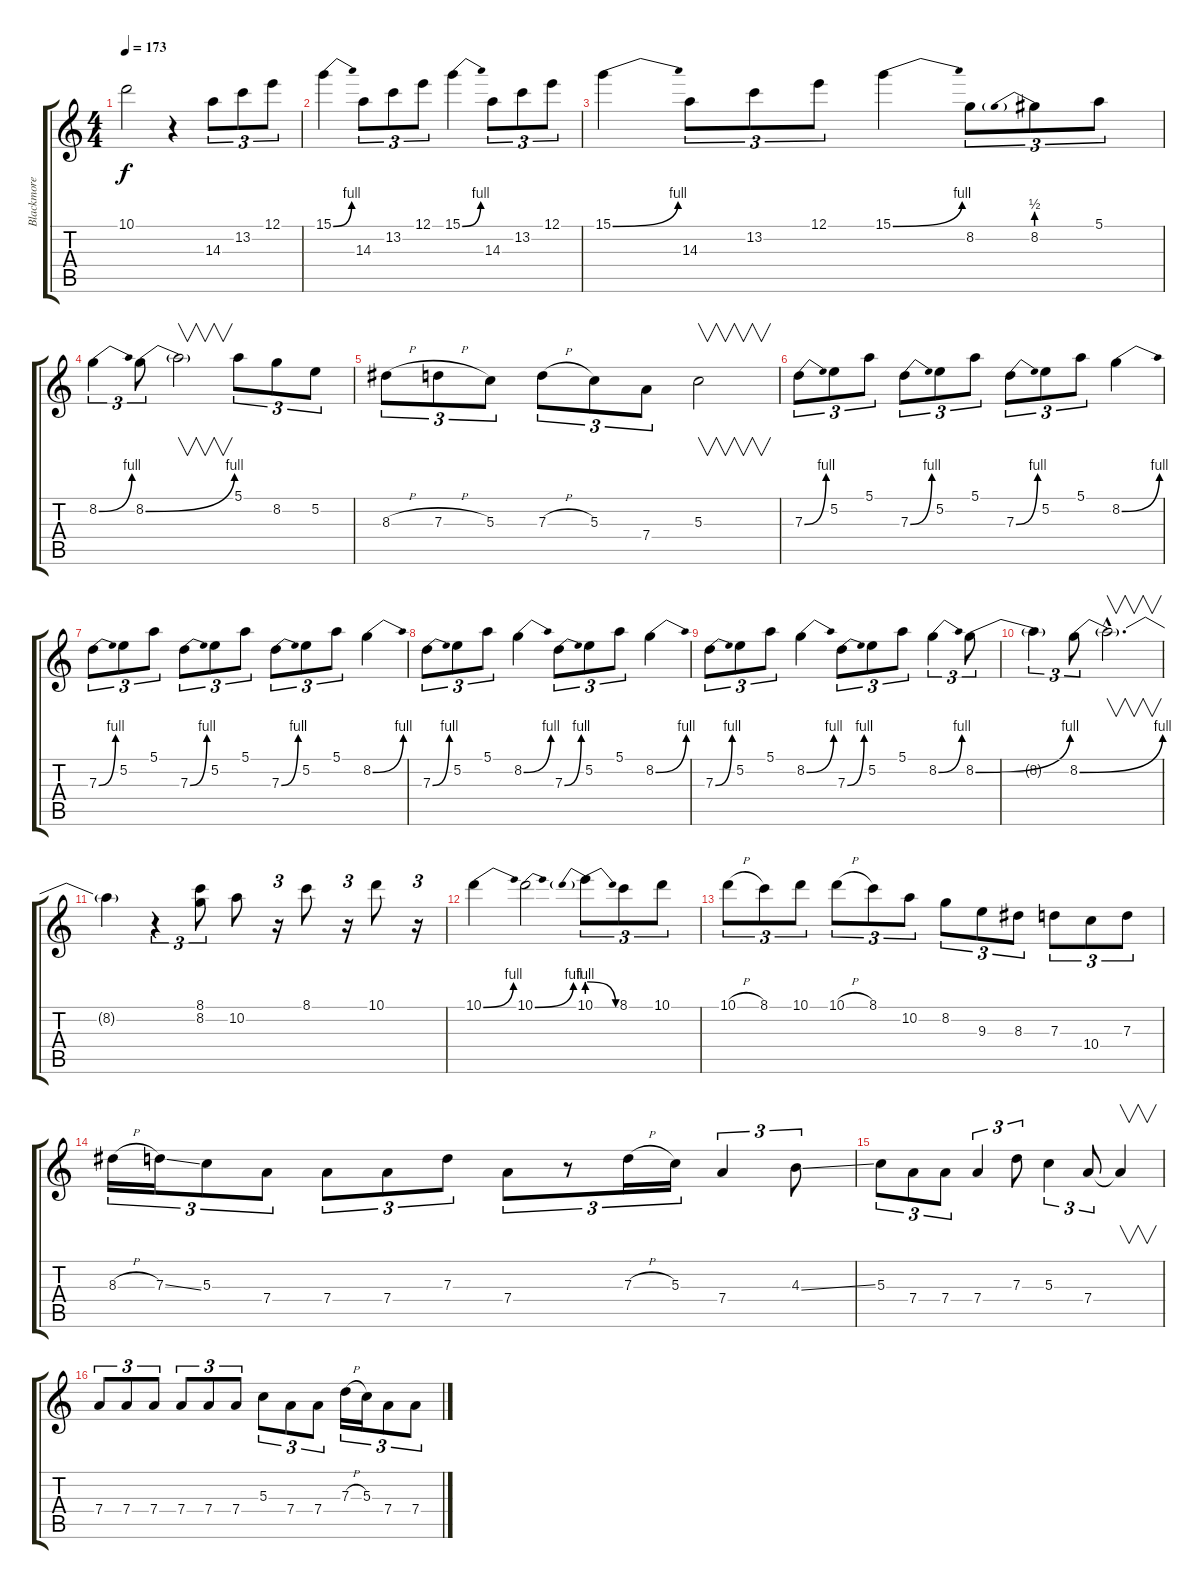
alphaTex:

\track ("Blackmore" "Blackmore") {instrument overdrivenguitar}
\staff {score tabs}
\tuning (E4 B3 G3 D3 A2 E2) {hide}
\ts (4 4)
\tempo 173
\clef g2
\ks c
10.1{t}.2{dy f} r.4 14.3.8{tu (3 2)} 13.2.8{tu (3 2)} 12.1.8{tu (3 2)} |
15.1{be (bend 0 0 60 4)}.4 14.3.8{tu (3 2)} 13.2.8{tu (3 2)} 12.1.8{tu (3 2)} 15.1{be (bend 0 0 60 4)}.4 14.3.8{tu (3 2)} 13.2.8{tu (3 2)} 12.1.8{tu (3 2)} |
15.1{be (bend 0 0 60 4)}.4 14.3.8{tu (3 2)} 13.2.8{tu (3 2)} 12.1.8{tu (3 2)} 15.1{be (bend 0 0 60 4)}.4 8.2.8{tu (3 2)} 8.2{be (prebend 0 2 60 2)}.8{tu (3 2)} 5.1.8{tu (3 2)} |
8.2{be (bend 0 0 60 4)}.4{tu (3 2)} 8.2{be (bend 0 0 60 4)}.8{tu (3 2)} 8.2{t}.2{v} 5.1.8{tu (3 2)} 8.2.8{tu (3 2)} 5.2.8{tu (3 2)} |
8.3{h}.8{tu (3 2)} 7.3{h}.8{tu (3 2)} 5.3.8{tu (3 2)} 7.3{h}.8{tu (3 2)} 5.3.8{tu (3 2)} 7.4.8{tu (3 2)} 5.3.2{v} |
7.3{be (bend 0 0 60 4)}.8{tu (3 2)} 5.2.8{tu (3 2)} 5.1.8{tu (3 2)} 7.3{be (bend 0 0 60 4)}.8{tu (3 2)} 5.2.8{tu (3 2)} 5.1.8{tu (3 2)} 7.3{be (bend 0 0 60 4)}.8{tu (3 2)} 5.2.8{tu (3 2)} 5.1.8{tu (3 2)} 8.2{be (bend 0 0 60 4)}.4 |
7.3{be (bend 0 0 60 4)}.8{tu (3 2)} 5.2.8{tu (3 2)} 5.1.8{tu (3 2)} 7.3{be (bend 0 0 60 4)}.8{tu (3 2)} 5.2.8{tu (3 2)} 5.1.8{tu (3 2)} 7.3{be (bend 0 0 60 4)}.8{tu (3 2)} 5.2.8{tu (3 2)} 5.1.8{tu (3 2)} 8.2{be (bend 0 0 60 4)}.4 |
7.3{be (bend 0 0 60 4)}.8{tu (3 2)} 5.2.8{tu (3 2)} 5.1.8{tu (3 2)} 8.2{be (bend 0 0 60 4)}.4 7.3{be (bend 0 0 60 4)}.8{tu (3 2)} 5.2.8{tu (3 2)} 5.1.8{tu (3 2)} 8.2{be (bend 0 0 60 4)}.4 |
7.3{be (bend 0 0 60 4)}.8{tu (3 2)} 5.2.8{tu (3 2)} 5.1.8{tu (3 2)} 8.2{be (bend 0 0 60 4)}.4 7.3{be (bend 0 0 60 4)}.8{tu (3 2)} 5.2.8{tu (3 2)} 5.1.8{tu (3 2)} 8.2{be (bend 0 0 60 4)}.4{tu (3 2)} 8.2{be (bend 0 0 60 4)}.8{tu (3 2)} |
8.2{t}.4{tu (3 2)} 8.2{be (bend 0 0 60 4)}.8{tu (3 2)} 8.2{hac t}.2{v d} |
8.2{t}.4 r.4{tu (3 2)} (8.1 8.2).8{tu (3 2)} 10.2.8 r.16{tu (3 2)} 8.1.8 r.16{tu (3 2)} 10.1.8 r.16{tu (3 2)} |
10.1{be (bend 0 0 60 4)}.4 10.1{be (bend 0 0 60 4)}.2 10.1{be (prebendrelease 0 4 60 0)}.8{tu (3 2)} 8.1.8{tu (3 2)} 10.1.8{tu (3 2)} |
10.1{h}.8{tu (3 2)} 8.1.8{tu (3 2)} 10.1.8{tu (3 2)} 10.1{h}.8{tu (3 2)} 8.1.8{tu (3 2)} 10.2.8{tu (3 2)} 8.2.8{tu (3 2)} 9.3.8{tu (3 2)} 8.3.8{tu (3 2)} 7.3.8{tu (3 2)} 10.4.8{tu (3 2)} 7.3.8{tu (3 2)} |
8.3{h}.16{tu (3 2)} 7.3{ss}.16{tu (3 2)} 5.3.8{tu (3 2)} 7.4.8{tu (3 2)} 7.4.8{tu (3 2)} 7.4.8{tu (3 2)} 7.3.8{tu (3 2)} 7.4.8{tu (3 2)} r.8{tu (3 2)} 7.3{h}.16{tu (3 2)} 5.3.16{tu (3 2)} 7.4.4{tu (3 2)} 4.3{ss}.8{tu (3 2)} |
5.3.8{tu (3 2)} 7.4.8{tu (3 2)} 7.4.8{tu (3 2)} 7.4.4{tu (3 2)} 7.3.8{tu (3 2)} 5.3.4{tu (3 2)} 7.4.8{tu (3 2)} 7.4{t}.4{v} |
7.4.8{tu (3 2)} 7.4.8{tu (3 2)} 7.4.8{tu (3 2)} 7.4.8{tu (3 2)} 7.4.8{tu (3 2)} 7.4.8{tu (3 2)} 5.3.8{tu (3 2)} 7.4.8{tu (3 2)} 7.4.8{tu (3 2)} 7.3{h}.16{tu (3 2)} 5.3.16{tu (3 2)} 7.4.8{tu (3 2)} 7.4.8{tu (3 2)}
